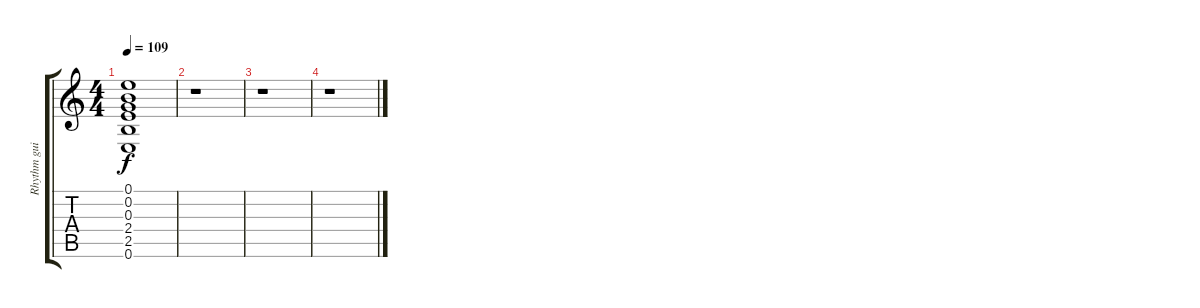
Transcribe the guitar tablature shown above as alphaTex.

\track ("Rhythm guitar (Acoustic)" "Rhythm gui") {instrument acousticguitarnylon}
\staff {score tabs}
\tuning (E4 B3 G3 D3 A2 E2) {hide}
\ts (4 4)
\tempo 109
\clef g2
\ks c
(0.1{t} 0.2{t} 0.3{t} 2.4{t} 2.5{t} 0.6{t}).1{dy f} |
r.1 |
r.1 |
r.1
